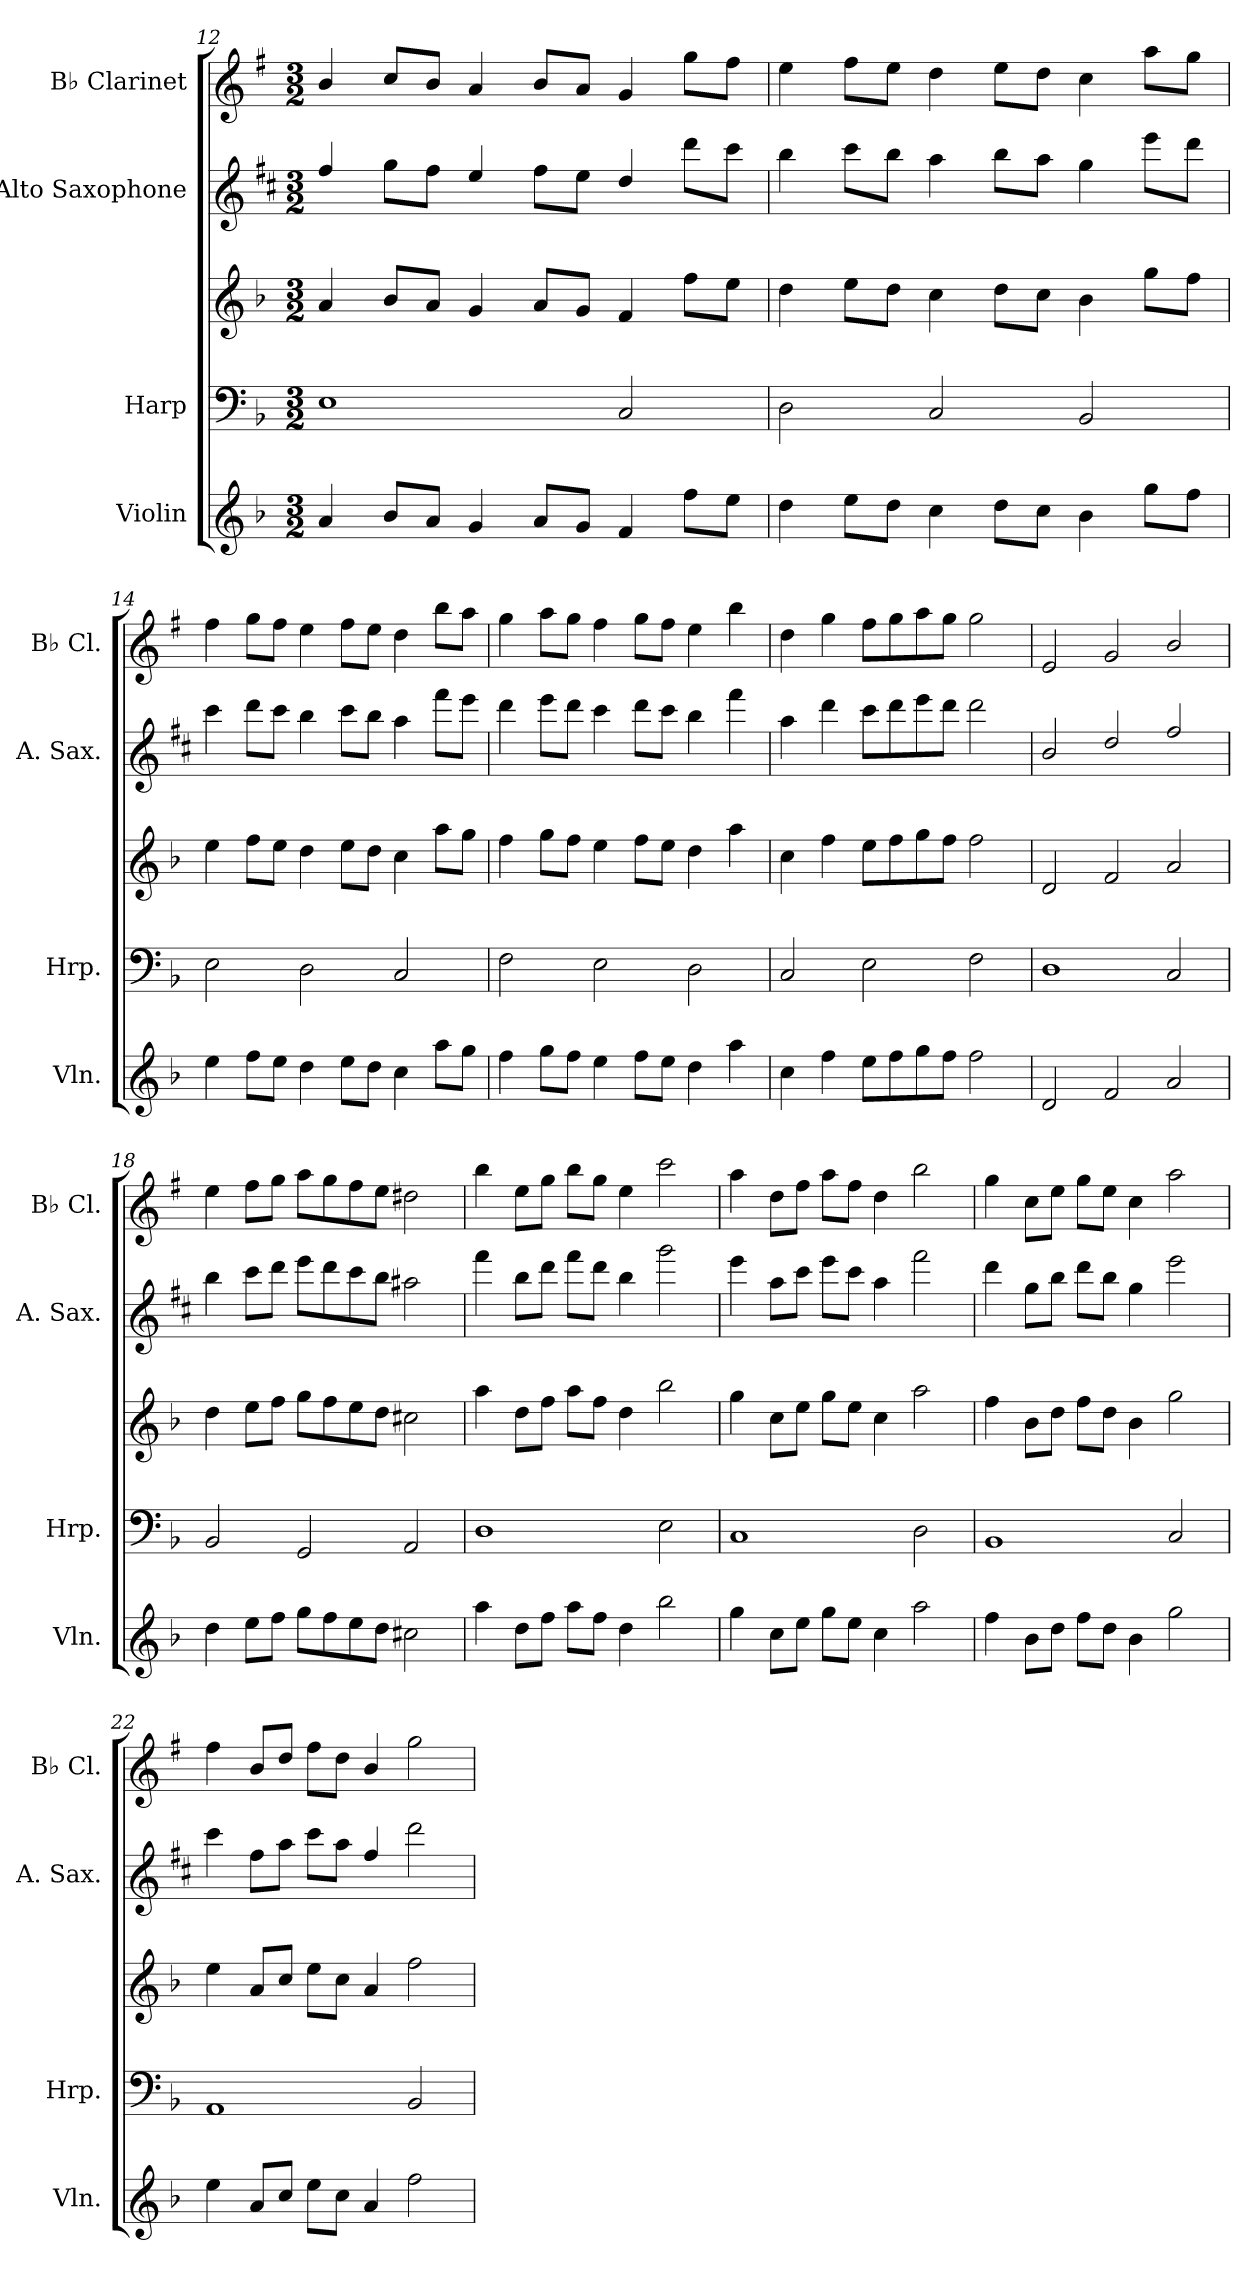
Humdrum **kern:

**kern	**kern	**kern	**kern	**kern
*part4	*part3	*part3	*part2	*part1
*staff5	*staff4	*staff3	*staff2	*staff1
*I"Violin	*I"Harp	*	*I"Alto Saxophone	*I"B♭ Clarinet
*I'Vln.	*I'Hrp.	*	*I'A. Sax.	*I'B♭ Cl.
*clefG2	*clefF4	*clefG2	*clefG2	*clefG2
*	*	*	*ITrd5c9	*ITrd1c2
*k[b-]	*k[b-]	*k[b-]	*k[b-]	*k[b-]
*F:	*F:	*F:	*F:	*F:
*M3/2	*M3/2	*M3/2	*M3/2	*M3/2
=12	=12	=12	=12	=12
4a/	1E	4a/	4a/	4a/
8b-\L	.	8b-\L	8b-\L	8b-/L
8a/J	.	8a/J	8a\J	8a/J
4g/	.	4g/	4g/	4g/
8a/L	.	8a/L	8a\L	8a/L
8g/J	.	8g/J	8g\J	8g/J
4f/	2C/	4f/	4f/	4f/
8ff\L	.	8ff\L	8ff\L	8ff\L
8ee\J	.	8ee\J	8ee\J	8ee\J
=13	=13	=13	=13	=13
4dd\	2D\	4dd\	4dd\	4dd\
8ee\L	.	8ee\L	8ee\L	8ee\L
8dd\J	.	8dd\J	8dd\J	8dd\J
4cc\	2C/	4cc\	4cc\	4cc\
8dd\L	.	8dd\L	8dd\L	8dd\L
8cc\J	.	8cc\J	8cc\J	8cc\J
4b-\	2BB-/	4b-\	4b-\	4b-\
8gg\L	.	8gg\L	8gg\L	8gg\L
8ff\J	.	8ff\J	8ff\J	8ff\J
=14	=14	=14	=14	=14
4ee\	2E\	4ee\	4ee\	4ee\
8ff\L	.	8ff\L	8ff\L	8ff\L
8ee\J	.	8ee\J	8ee\J	8ee\J
4dd\	2D\	4dd\	4dd\	4dd\
8ee\L	.	8ee\L	8ee\L	8ee\L
8dd\J	.	8dd\J	8dd\J	8dd\J
4cc\	2C/	4cc\	4cc\	4cc\
8aa\L	.	8aa\L	8aa\L	8aa\L
8gg\J	.	8gg\J	8gg\J	8gg\J
!!LO:LB:g=z
=15	=15	=15	=15	=15
4ff\	2F\	4ff\	4ff\	4ff\
8gg\L	.	8gg\L	8gg\L	8gg\L
8ff\J	.	8ff\J	8ff\J	8ff\J
4ee\	2E\	4ee\	4ee\	4ee\
8ff\L	.	8ff\L	8ff\L	8ff\L
8ee\J	.	8ee\J	8ee\J	8ee\J
4dd\	2D\	4dd\	4dd\	4dd\
4aa\	.	4aa\	4aa\	4aa\
=16	=16	=16	=16	=16
4cc\	2C/	4cc\	4cc\	4cc\
4ff\	.	4ff\	4ff\	4ff\
8ee\L	2E\	8ee\L	8ee\L	8ee\L
8ff\	.	8ff\	8ff\	8ff\
8gg\	.	8gg\	8gg\	8gg\
8ff\J	.	8ff\J	8ff\J	8ff\J
2ff\	2F\	2ff\	2ff\	2ff\
=17	=17	=17	=17	=17
2d/	1D	2d/	2d/	2d/
2f/	.	2f/	2f/	2f/
2a/	2C/	2a/	2a/	2a/
=18	=18	=18	=18	=18
4dd\	2BB-/	4dd\	4dd\	4dd\
8ee\L	.	8ee\L	8ee\L	8ee\L
8ff\J	.	8ff\J	8ff\J	8ff\J
8gg\L	2GG/	8gg\L	8gg\L	8gg\L
8ff\	.	8ff\	8ff\	8ff\
8ee\	.	8ee\	8ee\	8ee\
8dd\J	.	8dd\J	8dd\J	8dd\J
2cc#X\	2AA/	2cc#X\	2cc#X\	2cc#X\
=19	=19	=19	=19	=19
4aa\	1D	4aa\	4aa\	4aa\
8dd\L	.	8dd\L	8dd\L	8dd\L
8ff\J	.	8ff\J	8ff\J	8ff\J
8aa\L	.	8aa\L	8aa\L	8aa\L
8ff\J	.	8ff\J	8ff\J	8ff\J
4dd\	.	4dd\	4dd\	4dd\
2bb-\	2E\	2bb-\	2bb-\	2bb-\
!!LO:LB:g=z
=20	=20	=20	=20	=20
4gg\	1C	4gg\	4gg\	4gg\
8cc\L	.	8cc\L	8cc\L	8cc\L
8ee\J	.	8ee\J	8ee\J	8ee\J
8gg\L	.	8gg\L	8gg\L	8gg\L
8ee\J	.	8ee\J	8ee\J	8ee\J
4cc\	.	4cc\	4cc\	4cc\
2aa\	2D\	2aa\	2aa\	2aa\
=21	=21	=21	=21	=21
4ff\	1BB-	4ff\	4ff\	4ff\
8b-\L	.	8b-\L	8b-\L	8b-\L
8dd\J	.	8dd\J	8dd\J	8dd\J
8ff\L	.	8ff\L	8ff\L	8ff\L
8dd\J	.	8dd\J	8dd\J	8dd\J
4b-\	.	4b-\	4b-\	4b-\
2gg\	2C/	2gg\	2gg\	2gg\
=22	=22	=22	=22	=22
4ee\	1AA	4ee\	4ee\	4ee\
8a/L	.	8a/L	8a\L	8a/L
8cc\J	.	8cc\J	8cc\J	8cc/J
8ee\L	.	8ee\L	8ee\L	8ee\L
8cc\J	.	8cc\J	8cc\J	8cc\J
4a/	.	4a/	4a/	4a/
2ff\	2BB-/	2ff\	2ff\	2ff\
=	=	=	=	=
*-	*-	*-	*-	*-
